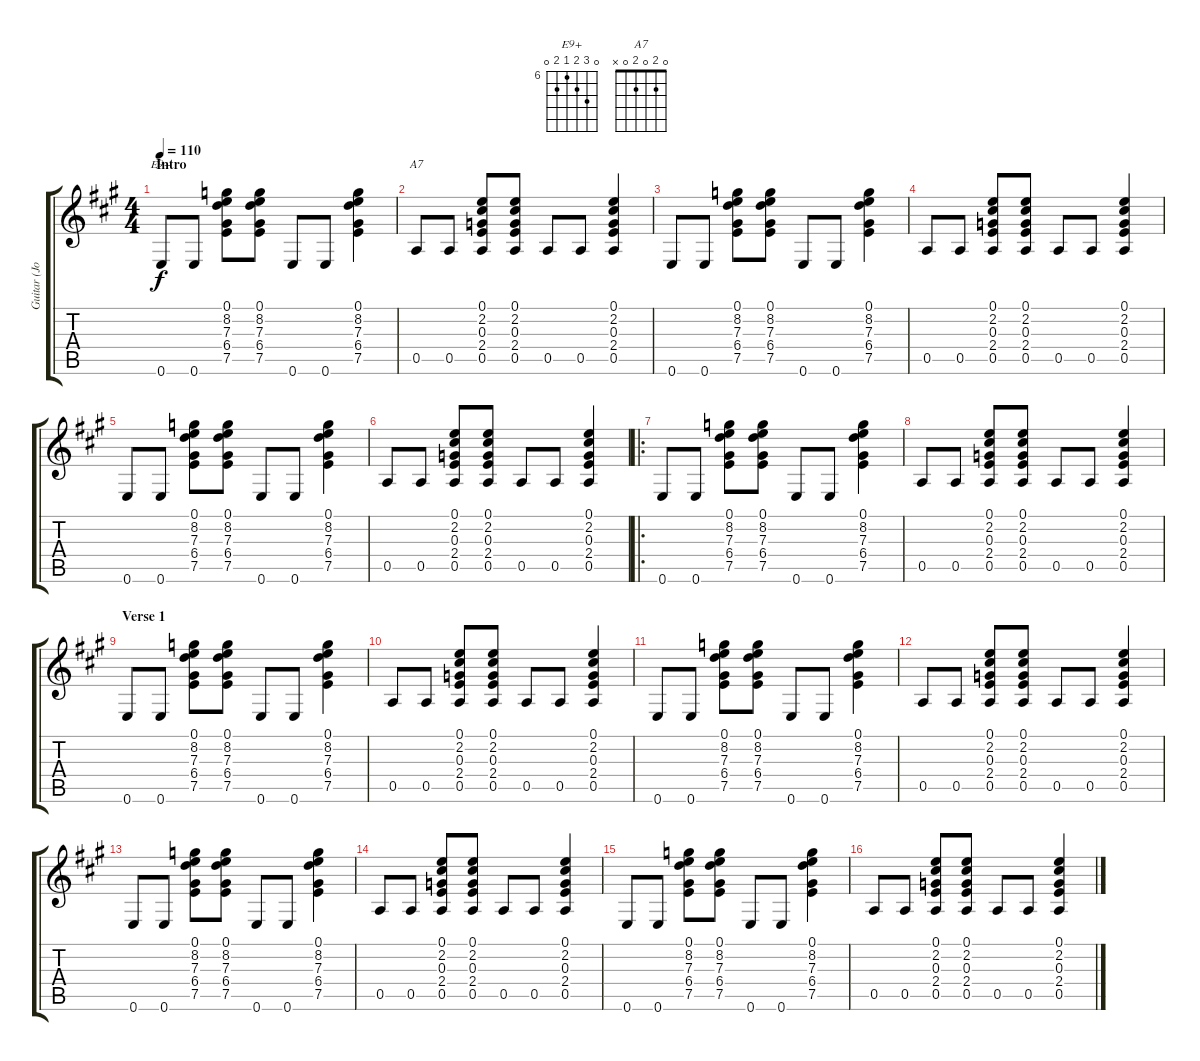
\track ("Guitar (John Wozniak)" "Guitar (Jo") {instrument electricguitarclean}
\staff {score tabs}
\tuning (E4 B3 G3 D3 A2 E2) {hide}
\chord ("E9+" 0 8 7 6 7 0) {firstfret 6}
\chord ("A7" 0 2 0 2 0 x)
\ts (4 4)
\section ("" "Intro")
\tempo 110
\clef g2
\ks a
0.6.8{ch "E9+" dy f instrument electricguitarclean} 0.6.8 (0.1 8.2 7.3 6.4 7.5).8 (0.1 8.2 7.3 6.4 7.5).8 0.6.8 0.6.8 (0.1 8.2 7.3 6.4 7.5).4 |
0.5.8{ch "A7"} 0.5.8 (0.1 2.2 0.3 2.4 0.5).8 (0.1 2.2 0.3 2.4 0.5).8 0.5.8 0.5.8 (0.1 2.2 0.3 2.4 0.5).4 |
0.6.8 0.6.8 (0.1 8.2 7.3 6.4 7.5).8 (0.1 8.2 7.3 6.4 7.5).8 0.6.8 0.6.8 (0.1 8.2 7.3 6.4 7.5).4 |
0.5.8 0.5.8 (0.1 2.2 0.3 2.4 0.5).8 (0.1 2.2 0.3 2.4 0.5).8 0.5.8 0.5.8 (0.1 2.2 0.3 2.4 0.5).4 |
0.6.8 0.6.8 (0.1 8.2 7.3 6.4 7.5).8 (0.1 8.2 7.3 6.4 7.5).8 0.6.8 0.6.8 (0.1 8.2 7.3 6.4 7.5).4 |
0.5.8 0.5.8 (0.1 2.2 0.3 2.4 0.5).8 (0.1 2.2 0.3 2.4 0.5).8 0.5.8 0.5.8 (0.1 2.2 0.3 2.4 0.5).4 |
\ro
0.6.8 0.6.8 (0.1 8.2 7.3 6.4 7.5).8 (0.1 8.2 7.3 6.4 7.5).8 0.6.8 0.6.8 (0.1 8.2 7.3 6.4 7.5).4 |
0.5.8 0.5.8 (0.1 2.2 0.3 2.4 0.5).8 (0.1 2.2 0.3 2.4 0.5).8 0.5.8 0.5.8 (0.1 2.2 0.3 2.4 0.5).4 |
\section ("" "Verse 1")
0.6.8 0.6.8 (0.1 8.2 7.3 6.4 7.5).8 (0.1 8.2 7.3 6.4 7.5).8 0.6.8 0.6.8 (0.1 8.2 7.3 6.4 7.5).4 |
0.5.8 0.5.8 (0.1 2.2 0.3 2.4 0.5).8 (0.1 2.2 0.3 2.4 0.5).8 0.5.8 0.5.8 (0.1 2.2 0.3 2.4 0.5).4 |
0.6.8 0.6.8 (0.1 8.2 7.3 6.4 7.5).8 (0.1 8.2 7.3 6.4 7.5).8 0.6.8 0.6.8 (0.1 8.2 7.3 6.4 7.5).4 |
0.5.8 0.5.8 (0.1 2.2 0.3 2.4 0.5).8 (0.1 2.2 0.3 2.4 0.5).8 0.5.8 0.5.8 (0.1 2.2 0.3 2.4 0.5).4 |
0.6.8 0.6.8 (0.1 8.2 7.3 6.4 7.5).8 (0.1 8.2 7.3 6.4 7.5).8 0.6.8 0.6.8 (0.1 8.2 7.3 6.4 7.5).4 |
0.5.8 0.5.8 (0.1 2.2 0.3 2.4 0.5).8 (0.1 2.2 0.3 2.4 0.5).8 0.5.8 0.5.8 (0.1 2.2 0.3 2.4 0.5).4 |
0.6.8 0.6.8 (0.1 8.2 7.3 6.4 7.5).8 (0.1 8.2 7.3 6.4 7.5).8 0.6.8 0.6.8 (0.1 8.2 7.3 6.4 7.5).4 |
0.5.8 0.5.8 (0.1 2.2 0.3 2.4 0.5).8 (0.1 2.2 0.3 2.4 0.5).8 0.5.8 0.5.8 (0.1 2.2 0.3 2.4 0.5).4
